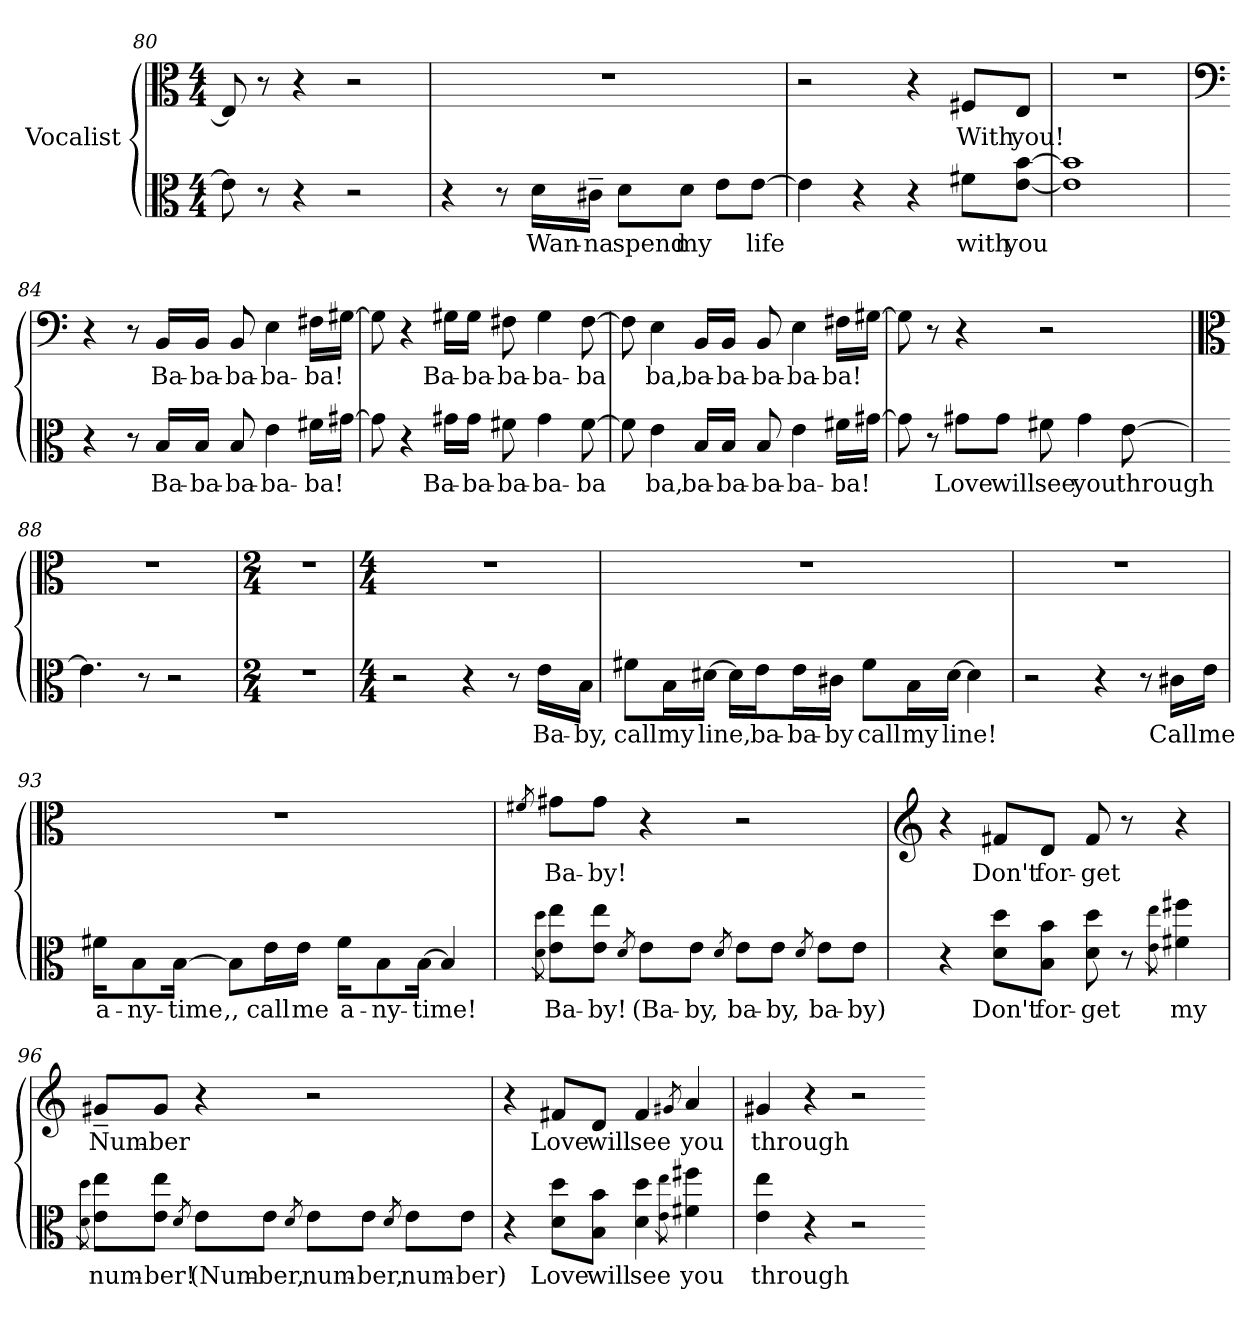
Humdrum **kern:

**kern	**text	**kern	**text
*part1	*part1	*part1	*part1
*staff2	*staff2	*staff1	*staff1
*I"Vocalist	*	*	*
*clefC3	*	*clefC3	*
*M4/4	*	*M4/4	*
=80	=80	=80	=80
8e]	_	8E]	_
8r	.	8r	.
4r	.	4r	.
2r	.	2r	.
=81	=81	=81	=81
4r	.	1r	.
8r	.	.	.
16d\LL	Wan-	.	.
16c#X~\JJ	-na	.	.
8d\L	spend	.	.
8d\J	my	.	.
8e\L	_	.	.
[8e\J	life	.	.
=82	=82	=82	=82
4e]	_	2r	.
4r	.	.	.
4r	.	4r	.
8f#X\L	with	8F#X/L	With
[8e\ [8b\J	you	8E/J	you!
=83	=83	=83	=83
1e] 1b]	_	1r	.
=84	=84	=84	=84
*	*	*clefF4	*
4r	.	4r	.
8r	.	8r	.
16B/LL	Ba-	16BB/LL	Ba-
16B/JJ	-ba-	16BB/JJ	-ba-
8B	-ba-	8BB	-ba-
4e	-ba-	4E	-ba-
16f#X\LL	-ba!	16F#X\LL	-ba!
[16g#X\JJ	_	[16G#X\JJ	_
=85	=85	=85	=85
8g#]	_	8G#]	_
4r	.	4r	.
16g#X\LL	Ba-	16G#X\LL	Ba-
16g#\JJ	-ba-	16G#\JJ	-ba-
8f#X	-ba-	8F#X	-ba-
4g#	-ba-	4G#	-ba-
[8f#	-ba	[8F#	-ba
=86	=86	=86	=86
8f#]	_	8F#]	_
4e	ba,	4E	ba,
16B/LL	ba-	16BB/LL	ba-
16B/JJ	-ba-	16BB/JJ	-ba-
8B	-ba-	8BB	-ba-
4e	-ba-	4E	-ba-
16f#X\LL	-ba!	16F#X\LL	-ba!
[16g#X\JJ	_	[16G#X\JJ	_
=87	=87	=87	=87
8g#]	_	8G#]	_
8r	.	8r	.
8g#X\L	Love	4r	.
8g#\J	will	.	.
8f#X	see	2r	.
4g#	you	.	.
[8e	through	.	.
=88	=88	=88	=88
*	*	*clefC3	*
4.e]	_	1r	.
8r	.	.	.
2r	.	.	.
=89	=89	=89	=89
*M2/4	*	*M2/4	*
2r	.	2r	.
=90	=90	=90	=90
*M4/4	*	*M4/4	*
2r	.	1r	.
4r	.	.	.
8r	.	.	.
16e\LL	Ba-	.	.
16B\JJ	-by,	.	.
=91	=91	=91	=91
8f#X\L	call	1r	.
16B\L	my	.	.
[16d#X\JJ	line,	.	.
16d#\LL]	_	.	.
16e\J	ba-	.	.
16e\L	-ba-	.	.
16c#X\JJ	-by	.	.
8f#\L	call	.	.
16B\L	my	.	.
[16d#\JJ	line!	.	.
4d#]	_	.	.
=92	=92	=92	=92
2r	.	1r	.
4r	.	.	.
8r	.	.	.
16c#X\LL	Call	.	.
16e\JJ	me	.	.
=93	=93	=93	=93
16f#X\KL	a-	1r	.
8B\	-ny-	.	.
[16B\Jk	-time	.	.
8B\L]	,,	.	.
16e\L	call	.	.
16e\JJ	me	.	.
16f#\KL	a-	.	.
8B\	-ny-	.	.
[16B\Jk	-time!	.	.
4B]	_	.	.
=94	=94	=94	=94
8qd 8qdd	_	8qf#X	_
8e\ 8ee\L	Ba-	8g#X\L	Ba-
8e\ 8ee\J	-by!	8g#\J	-by!
8qd	_	.	.
8e\L	(Ba-	4r	.
8e\J	-by,	.	.
8qd	_	.	.
8e\L	ba-	2r	.
8e\J	-by,	.	.
8qd	_	.	.
8e\L	ba-	.	.
8e\J	-by)	.	.
=95	=95	=95	=95
*	*	*clefG2	*
4r	.	4r	.
8d\ 8dd\L	Don't	8f#X/L	Don't
8B\ 8b\J	for-	8d/J	for-
8d 8dd	-get	8f#	-get
8r	.	8r	.
8qe 8qee	_	.	.
4f#X 4ff#X	my	4r	.
=96	=96	=96	=96
8qd 8qdd	_	.	.
8e\ 8ee\L	num-	8g#X~/L	Num-
8e\ 8ee\J	-ber!	8g#/J	-ber
8qd	_	.	.
8e\L	(Num-	4r	.
8e\J	-ber,	.	.
8qd	_	.	.
8e\L	num-	2r	.
8e\J	-ber,	.	.
8qd	_	.	.
8e\L	num-	.	.
8e\J	-ber)	.	.
=97	=97	=97	=97
4r	.	4r	.
8d\ 8dd\L	Love	8f#X/L	Love
8B\ 8b\J	will	8d/J	will
4d 4dd	see	4f#	see
8qe 8qee	_	8qg#X	_
4f#X 4ff#X	you	4a	you
=98	=98	=98	=98
4e 4ee	through	4g#X	through
4r	.	4r	.
2r	.	2r	.
=-	=-	=-	=-
*-	*-	*-	*-
